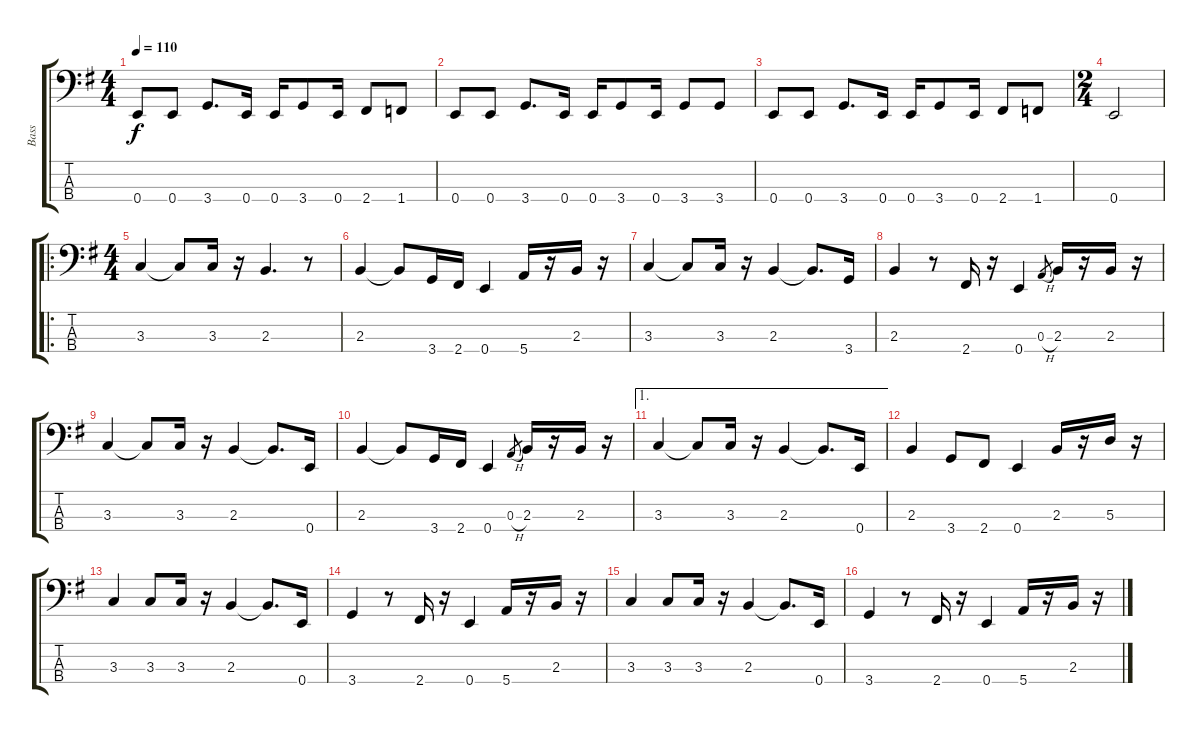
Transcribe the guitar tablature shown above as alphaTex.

\track ("Bass" "Bass") {instrument electricbassfinger}
\staff {score tabs}
\tuning (G2 D2 A1 E1) {hide}
\ts (4 4)
\tempo 110
\clef f4
\ks g
0.4.8{dy f} 0.4.8 3.4.8{d} 0.4.16 0.4.16 3.4.8 0.4.16 2.4.8 1.4.8 |
0.4.8 0.4.8 3.4.8{d} 0.4.16 0.4.16 3.4.8 0.4.16 3.4.8 3.4.8 |
0.4.8 0.4.8 3.4.8{d} 0.4.16 0.4.16 3.4.8 0.4.16 2.4.8 1.4.8 |
\ts (2 4)
0.4.2 |
\ro
\ts (4 4)
3.3.4 3.3{t}.8 3.3.16 r.16 2.3.4{d} r.8 |
2.3.4 2.3{t}.8 3.4.16 2.4.16 0.4.4 5.4.16 r.16 2.3.16 r.16 |
3.3.4 3.3{t}.8 3.3.16 r.16 2.3.4 2.3{t}.8{d} 3.4.16 |
2.3.4 r.8 2.4.16 r.16 0.4.4 0.3{h}.8{gr} 2.3.16 r.16 2.3.16 r.16 |
3.3.4 3.3{t}.8 3.3.16 r.16 2.3.4 2.3{t}.8{d} 0.4.16 |
2.3.4 2.3{t}.8 3.4.16 2.4.16 0.4.4 0.3{h}.8{gr} 2.3.16 r.16 2.3.16 r.16 |
\ae 1
3.3.4 3.3{t}.8 3.3.16 r.16 2.3.4 2.3{t}.8{d} 0.4.16 |
2.3.4 3.4.8 2.4.8 0.4.4 2.3.16 r.16 5.3.16 r.16 |
3.3.4 3.3.8 3.3.16 r.16 2.3.4 2.3{t}.8{d} 0.4.16 |
3.4.4 r.8 2.4.16 r.16 0.4.4 5.4.16 r.16 2.3.16 r.16 |
3.3.4 3.3.8 3.3.16 r.16 2.3.4 2.3{t}.8{d} 0.4.16 |
3.4.4 r.8 2.4.16 r.16 0.4.4 5.4.16 r.16 2.3.16 r.16
